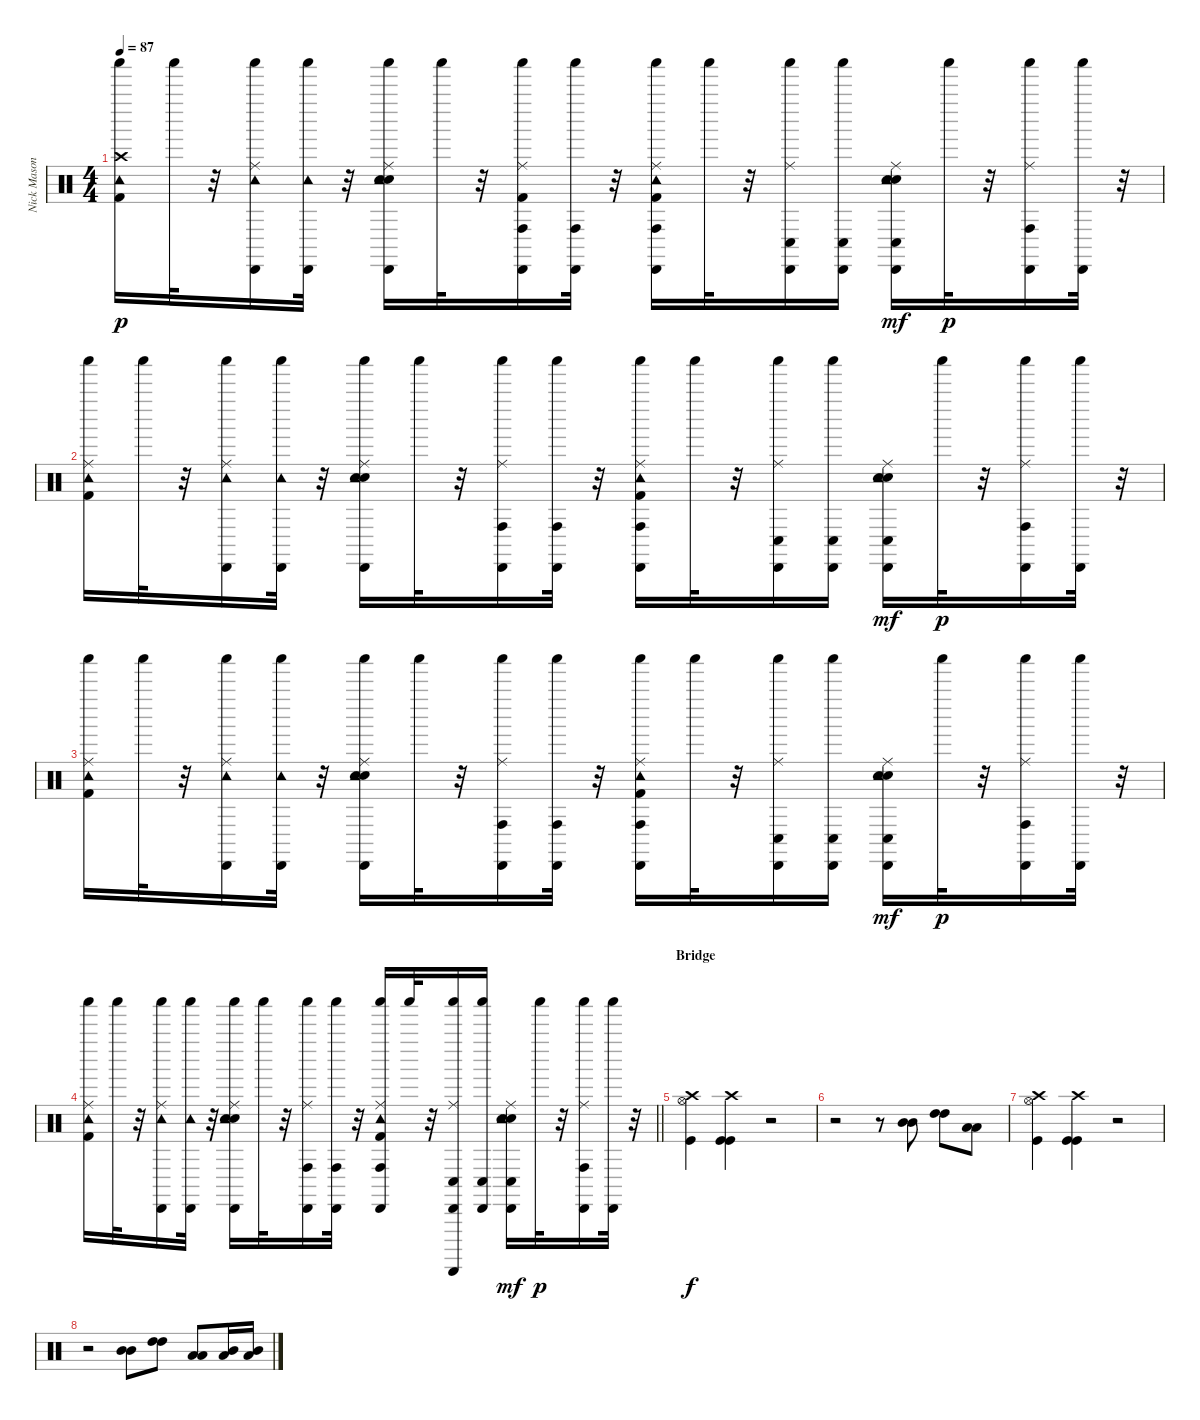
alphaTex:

\track ("Nick Mason (Drums)" "Nick Mason") {instrument percussion}
\staff {score}
\articulation defaults
\ts (4 4)
\tempo 87
\clef neutral
\ks c
("Crash high (hit)" "Kick (hit) 2" "Tambourine (hit)" "Shaker (hit)").16{dy p} "Shaker (hit)".32 r.32 ("Ride (middle)" "Tambourine (hit)" "Cabasa (hit)" "Shaker (hit)").16 ("Tambourine (hit)" "Cabasa (hit)" "Shaker (hit)").32 r.32 ("Electric Snare (hit)" "Ride (middle)" "Snare (hit) 2" "Tambourine (hit)" "Cabasa (hit)" "Shaker (hit)").16 "Shaker (hit)".32 r.32 ("Ride (middle)" "Kick (hit) 2" "Cabasa (hit)" "Conga high (hit)" "Shaker (hit)").16 ("Cabasa (hit)" "Conga high (hit)" "Shaker (hit)").32 r.32 ("Ride (middle)" "Kick (hit) 2" "Cabasa (hit)" "Conga high (hit)" "Tambourine (hit)" "Shaker (hit)").16 "Shaker (hit)".32 r.32 ("Ride (middle)" "Cabasa (hit)" "Conga low (hit)" "Shaker (hit)").16 ("Cabasa (hit)" "Conga low (hit)" "Shaker (hit)").16 ("Electric Snare (hit)" "Ride (middle)" "Snare (hit) 2" "Cabasa (hit)" "Conga low (hit)" "Tambourine (hit)").16{dy mf} "Shaker (hit)".32{dy p} r.32 ("Ride (middle)" "Cabasa (hit)" "Conga high (hit)" "Shaker (hit)").16 ("Cabasa (hit)" "Shaker (hit)").32 r.32 |
("Ride (middle)" "Kick (hit) 2" "Tambourine (hit)" "Shaker (hit)").16 "Shaker (hit)".32 r.32 ("Ride (middle)" "Tambourine (hit)" "Cabasa (hit)" "Shaker (hit)").16 ("Tambourine (hit)" "Cabasa (hit)" "Shaker (hit)").32 r.32 ("Electric Snare (hit)" "Ride (middle)" "Snare (hit) 2" "Tambourine (hit)" "Cabasa (hit)" "Shaker (hit)").16 "Shaker (hit)".32 r.32 ("Ride (middle)" "Cabasa (hit)" "Conga high (hit)" "Shaker (hit)").16 ("Cabasa (hit)" "Conga high (hit)" "Shaker (hit)").32 r.32 ("Ride (middle)" "Kick (hit) 2" "Cabasa (hit)" "Conga high (hit)" "Tambourine (hit)" "Shaker (hit)").16 "Shaker (hit)".32 r.32 ("Ride (middle)" "Cabasa (hit)" "Conga low (hit)" "Shaker (hit)").16 ("Cabasa (hit)" "Conga low (hit)" "Shaker (hit)").16 ("Electric Snare (hit)" "Ride (middle)" "Snare (hit) 2" "Cabasa (hit)" "Conga low (hit)" "Tambourine (hit)").16{dy mf} "Shaker (hit)".32{dy p} r.32 ("Ride (middle)" "Cabasa (hit)" "Conga high (hit)" "Shaker (hit)").16 ("Cabasa (hit)" "Shaker (hit)").32 r.32 |
("Ride (middle)" "Kick (hit) 2" "Tambourine (hit)" "Shaker (hit)").16 "Shaker (hit)".32 r.32 ("Ride (middle)" "Tambourine (hit)" "Cabasa (hit)" "Shaker (hit)").16 ("Tambourine (hit)" "Cabasa (hit)" "Shaker (hit)").32 r.32 ("Electric Snare (hit)" "Ride (middle)" "Snare (hit) 2" "Tambourine (hit)" "Cabasa (hit)" "Shaker (hit)").16 "Shaker (hit)".32 r.32 ("Ride (middle)" "Cabasa (hit)" "Conga high (hit)" "Shaker (hit)").16 ("Cabasa (hit)" "Conga high (hit)" "Shaker (hit)").32 r.32 ("Ride (middle)" "Kick (hit) 2" "Cabasa (hit)" "Conga high (hit)" "Tambourine (hit)" "Shaker (hit)").16 "Shaker (hit)".32 r.32 ("Ride (middle)" "Cabasa (hit)" "Conga low (hit)" "Shaker (hit)").16 ("Cabasa (hit)" "Conga low (hit)" "Shaker (hit)").16 ("Electric Snare (hit)" "Ride (middle)" "Snare (hit) 2" "Cabasa (hit)" "Conga low (hit)" "Tambourine (hit)").16{dy mf} "Shaker (hit)".32{dy p} r.32 ("Ride (middle)" "Cabasa (hit)" "Conga high (hit)" "Shaker (hit)").16 ("Cabasa (hit)" "Shaker (hit)").32 r.32 |
\barLineRight lightlight
("Ride (middle)" "Kick (hit) 2" "Tambourine (hit)" "Shaker (hit)").16 "Shaker (hit)".32 r.32 ("Ride (middle)" "Tambourine (hit)" "Cabasa (hit)" "Shaker (hit)").16 ("Tambourine (hit)" "Cabasa (hit)" "Shaker (hit)").32 r.32 ("Electric Snare (hit)" "Ride (middle)" "Snare (hit) 2" "Tambourine (hit)" "Cabasa (hit)" "Shaker (hit)").16 "Shaker (hit)".32 r.32 ("Ride (middle)" "Cabasa (hit)" "Conga high (hit)" "Shaker (hit)").16 ("Cabasa (hit)" "Conga high (hit)" "Shaker (hit)").32 r.32 ("Ride (middle)" "Kick (hit) 2" "Cabasa (hit)" "Conga high (hit)" "Tambourine (hit)" "Shaker (hit)").16 "Shaker (hit)".32 r.32 ("Ride (middle)" "Cabasa (hit)" "Conga low (hit)" "Shaker (hit)" "Guiro (scrap-return)").16 ("Cabasa (hit)" "Conga low (hit)" "Shaker (hit)").16 ("Electric Snare (hit)" "Ride (middle)" "Snare (hit) 2" "Cabasa (hit)" "Conga low (hit)" "Tambourine (hit)").16{dy mf} "Shaker (hit)".32{dy p} r.32 ("Ride (middle)" "Cabasa (hit)" "Conga high (hit)" "Shaker (hit)").16 ("Cabasa (hit)" "Shaker (hit)").32 r.32 |
\section ("" "Bridge")
("Kick (hit)" "Hi-Hat (open)" "Crash high (hit)").4{dy f} ("Kick (hit)" "Kick (hit)" "Crash high (hit)").4 r.2 |
r.2 r.8 ("Mid Tom (hit)" "Mid Tom (hit)").8 ("High Tom (hit)" "High Tom (hit)").8 ("Low Tom (hit)" "Low Tom (hit)").8 |
("Kick (hit)" "Hi-Hat (open)" "Crash high (hit)").4 ("Kick (hit)" "Kick (hit)" "Crash high (hit)").4 r.2 |
r.2 ("Mid Tom (hit)" "Mid Tom (hit)").8 ("High Tom (hit)" "High Tom (hit)").8 ("Low Tom (hit)" "Low Tom (hit)").8 ("Low Floor Tom (hit)" "Mid Tom (hit)").16 ("Low Floor Tom (hit)" "Mid Tom (hit)").16
